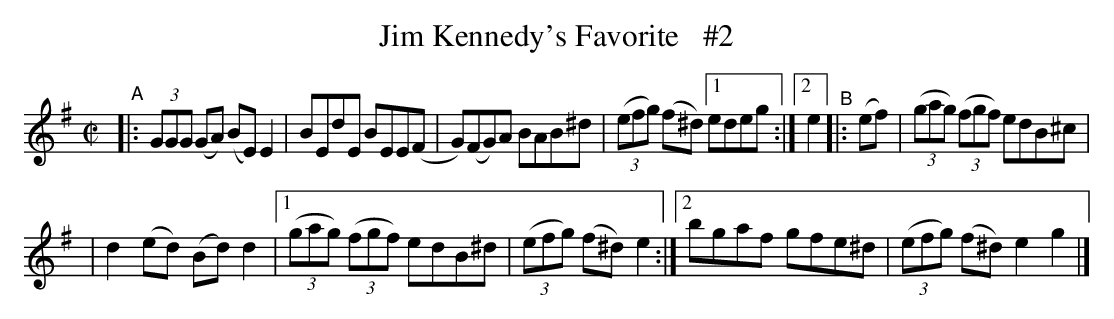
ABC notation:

X:1
T: Jim Kennedy's Favorite   #2
M: C|
L: 1/8
K: Em
"^A"\
|: (3GGG (GA) (BE) E2 | BEdE BEE(F | G)(FG)A BAB^d \
| (3(efg) (f^d) [1 edeg :|[2 e2 "^B"|: (ef) | (3(gag) (3(fgf) edB^c |
| d2(ed) (Bd)d2 |\
[1 (3(gag) (3(fgf) edB^d | (3(efg) (f^d) e2 :|\
[2 bgaf gfe^d | (3(efg) (f^d)e2g2 |]
